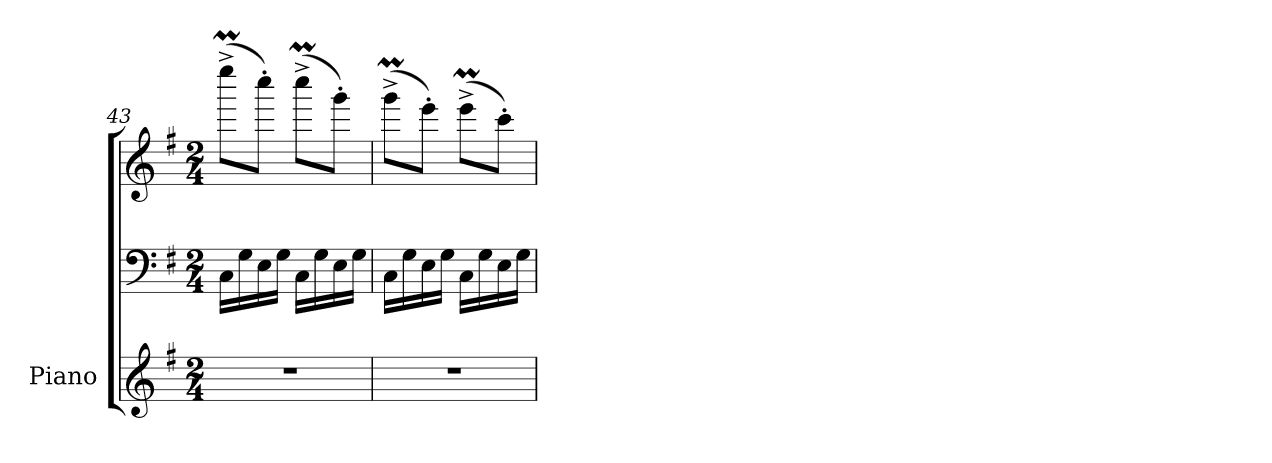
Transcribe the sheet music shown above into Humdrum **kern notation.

**kern	**kern	**kern
*part1	*part1	*part1
*staff3	*staff2	*staff1
*I"Piano	*	*
*I'Pno	*	*
*clefG2	*clefF4	*clefG2
*k[f#]	*k[f#]	*k[f#]
*M2/4	*M2/4	*M2/4
=43	=43	=43
2r	16C\LL	(>8eeeeM^<\L
.	16G\	.
.	16E\	8cccc'\J)
.	16G\JJ	.
.	16C\LL	(>8ccccM^<\L
.	16G\	.
.	16E\	8ggg'\J)
.	16G\JJ	.
=44	=44	=44
2r	16C\LL	(>8gggM^<\L
.	16G\	.
.	16E\	8eee'\J)
.	16G\JJ	.
.	16C\LL	(>8eeeM^<\L
.	16G\	.
.	16E\	8ccc'\J)
.	16G\JJ	.
=	=	=
*-	*-	*-
